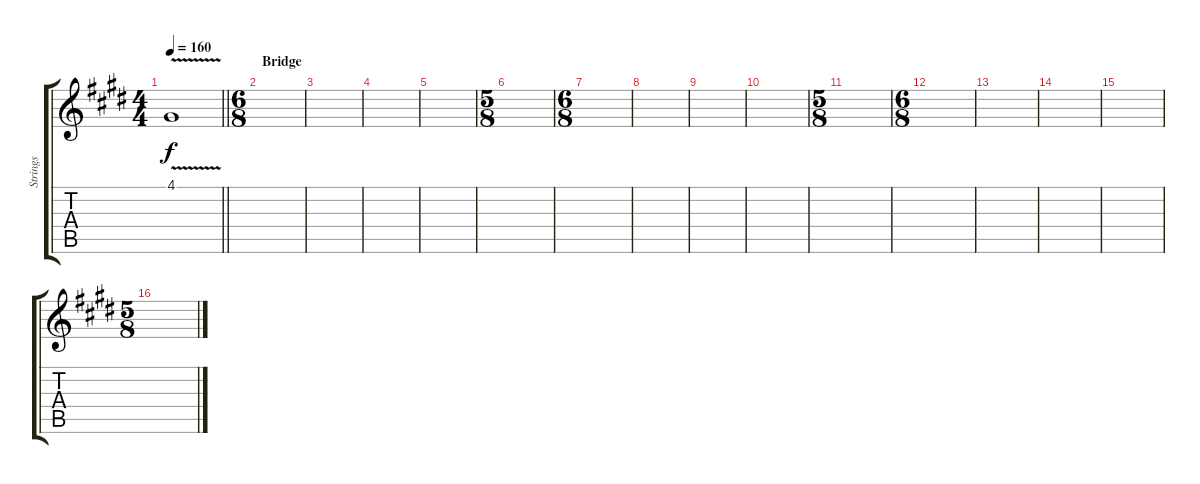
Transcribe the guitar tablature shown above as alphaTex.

\track ("Strings" "Strings") {instrument stringensemble1}
\staff {score tabs}
\tuning (E4 B3 G3 D3 A2 E2) {hide}
\ts (4 4)
\tempo 160
\clef g2
\barLineRight lightlight
\ks c#minor
4.1{v t}.1{dy f volume 0} |
\ts (6 8)
\section ("" "Bridge")
|
|
|
|
\ts (5 8)
|
\ts (6 8)
|
|
|
|
\ts (5 8)
|
\ts (6 8)
|
|
|
|
\ts (5 8)
